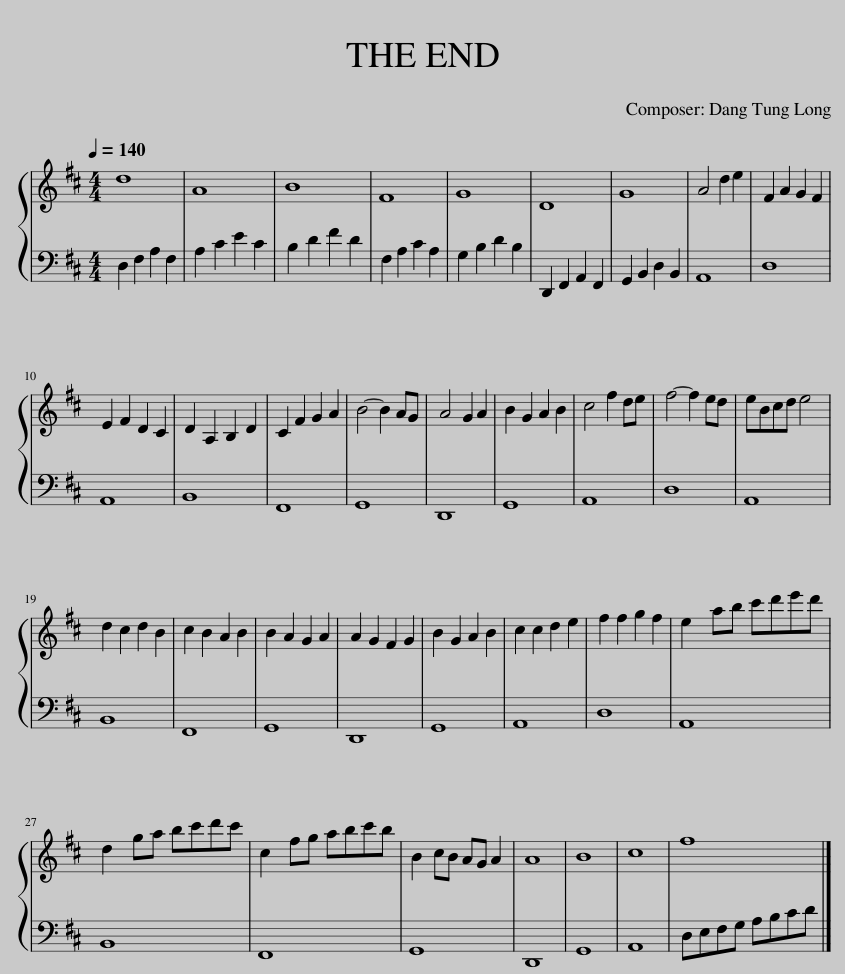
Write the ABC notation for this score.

X:1
%%score { 1 | 2 }
L:1/8
Q:1/4=140
M:4/4
I:linebreak $
K:D
V:1 treble
V:2 bass
V:1
 d8 | A8 | B8 | F8 | G8 | %5
 D8 | G8 | A4 d2 e2 | F2 A2 G2 F2 |$ E2 F2 D2 C2 | %10
 D2 A,2 B,2 D2 | C2 F2 G2 A2 | B4- B2 AG | A4 G2 A2 | B2 G2 A2 B2 | %15
 c4 f2 de | f4- f2 ed | eBcd e4 |$ d2 c2 d2 B2 | c2 B2 A2 B2 | %20
 B2 A2 G2 A2 | A2 G2 F2 G2 | B2 G2 A2 B2 | c2 c2 d2 e2 | f2 f2 g2 f2 | %25
 e2 ab c'd'e'd' |$ d2 ga bc'd'c' | c2 fg abc'b | B2 cB AG A2 | A8 | %30
 B8 | c8 | f8 |] %33
V:2
 D,2 F,2 A,2 F,2 | A,2 C2 E2 C2 | B,2 D2 F2 D2 | F,2 A,2 C2 A,2 | G,2 B,2 D2 B,2 | %5
 D,,2 F,,2 A,,2 F,,2 | G,,2 B,,2 D,2 B,,2 | A,,8 | D,8 |$ A,,8 | %10
 B,,8 | F,,8 | G,,8 | D,,8 | G,,8 | %15
 A,,8 | D,8 | A,,8 |$ B,,8 | F,,8 | %20
 G,,8 | D,,8 | G,,8 | A,,8 | D,8 | %25
 A,,8 |$ B,,8 | F,,8 | G,,8 | D,,8 | %30
 G,,8 | A,,8 | D,E,F,G, A,B,CD |] %33
